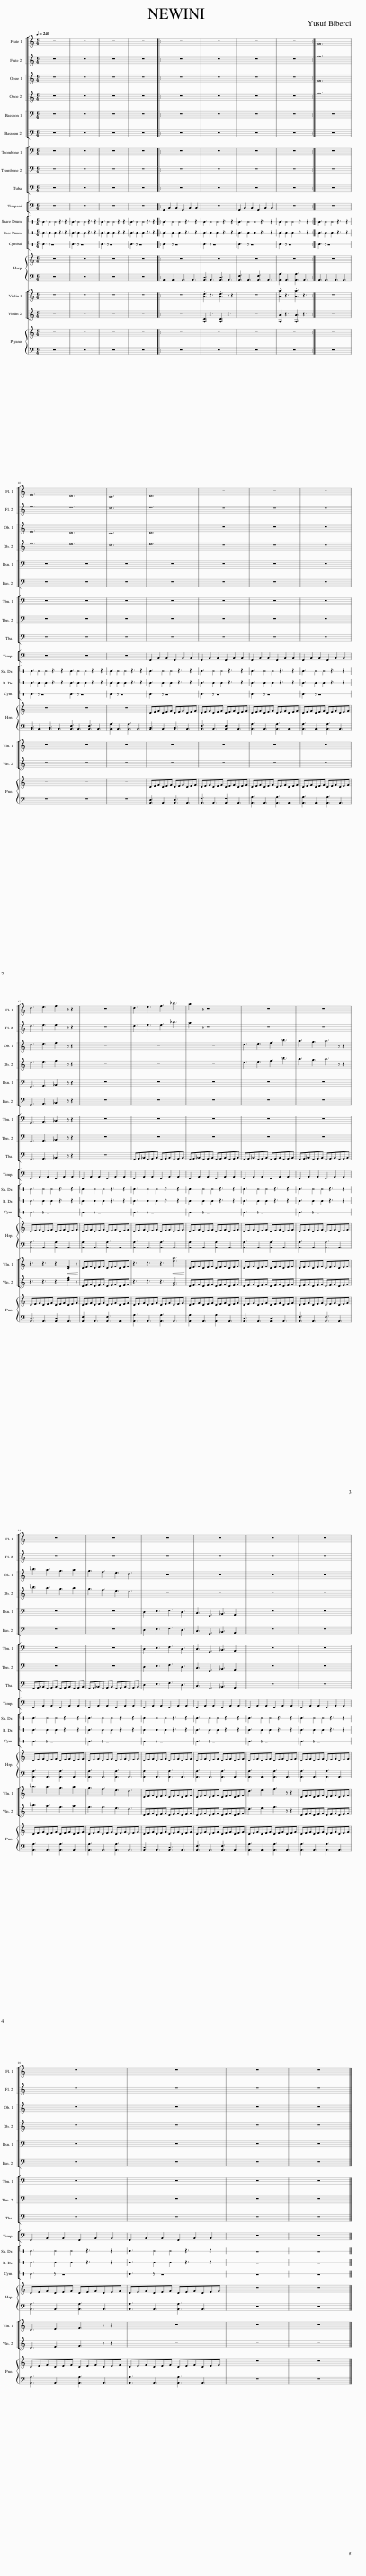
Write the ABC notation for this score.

X:1
%%score [ [ 1 2 ] [ 3 4 ] [ ] [ 5 6 ] ] [ [ ] [ ] [ 7 8 ] 9 ] 10 [ 11 12 13 ] { 14 | 15 } [ [ 16 17 ] 18 ] { 19 | 20 }
L:1/8
Q:1/4=240
M:6/4
I:linebreak $
K:C
V:1 treble
V:2 treble
V:3 treble
V:4 treble
V:5 bass
V:6 bass
V:7 bass
V:8 bass
V:9 bass
V:10 bass
V:11 perc stafflines=1
K:none
V:12 perc stafflines=1
K:none
V:13 perc stafflines=1
K:none
V:14 treble
V:15 bass
V:16 treble
V:17 treble
V:18 alto
V:19 treble
V:20 bass
V:1
 z12 | z12 | z12 | z12 |: z12 | %5
 z12 | z12 | z12 :| F12 |$ E12 | %10
 D12 | C12 | D12 | z12 | z12 | %15
 z12 |$ d3 e3 f3 z z2 | z12 | d3 e3 f3 _b3 | a3 z z8 | %20
 z12 | z12 |$ z12 | z12 | z12 | %25
 z12 | z12 | z12 |$ z12 | z12 | %30
 z12 | z12 |] %32
V:2
 z12 | z12 | z12 | z12 |: z12 | %5
 z12 | z12 | z12 :| f12 |$ e12 | %10
 d12 | c12 | d12 | z12 | z12 | %15
 z12 |$ d3 e3 f3 z z2 | z12 | d3 e3 f3 _b3 | a3 z z8 | %20
 z12 | z12 |$ z12 | z12 | z12 | %25
 z12 | z12 | z12 |$ z12 | z12 | %30
 z12 | z12 |] %32
V:3
 z12 | z12 | z12 | z12 |: z12 | %5
 z12 | z12 | z12 :| F12 |$ E12 | %10
 D12 | C12 | D12 | z12 | z12 | %15
 z12 |$ d3 e3 f3 z z2 | z12 | z12 | z12 | %20
 d3 e3 f3 _b3 | a3 g3 a3 z z2 |$ _b3 a3 g3 a3 | g3 f3 e3 d3 | z12 | %25
 z12 | z12 | z12 |$ z12 | z12 | %30
 z12 | z12 |] %32
V:4
 z12 | z12 | z12 | z12 |: z12 | %5
 z12 | z12 | z12 :| f12 |$ e12 | %10
 d12 | c12 | d12 | z12 | z12 | %15
 z12 |$ d3 e3 f3 z z2 | z12 | z12 | z12 | %20
 d3 e3 f3 _b3 | a3 g3 a3 z z2 |$ _b3 a3 g3 a3 | g3 f3 e3 d3 | z12 | %25
 z12 | z12 | z12 |$ z12 | z12 | %30
 z12 | z12 |] %32
V:5
 z12 | z12 | z12 | z12 |: z12 | %5
 z12 | z12 | z12 :| z12 |$ z12 | %10
 z12 | z12 | z12 | z12 | z12 | %15
 z12 |$ G,,3 A,,3 _B,,3 z z2 | z12 | z12 | z12 | %20
 z12 | z12 |$ z12 | z12 | D,3 E,3 F,3 D,3 | %25
 C,3 G,,3 _B,,3 A,,3 | z12 | z12 |$ z12 | z12 | %30
 z12 | z12 |] %32
V:6
 z12 | z12 | z12 | z12 |: z12 | %5
 z12 | z12 | z12 :| z12 |$ z12 | %10
 z12 | z12 | z12 | z12 | z12 | %15
 z12 |$ G,,3 A,,3 _B,,3 z z2 | z12 | z12 | z12 | %20
 z12 | z12 |$ z12 | z12 | D,3 E,3 F,3 D,3 | %25
 C,3 G,,3 _B,,3 A,,3 | z12 | z12 |$ z12 | z12 | %30
 z12 | z12 |] %32
V:7
 z12 | z12 | z12 | z12 |: z12 | %5
 z12 | z12 | z12 :| z12 |$ z12 | %10
 z12 | z12 | z12 | z12 | z12 | %15
 z12 |$ G,,3 A,,3 _B,,3 z z2 | z12 | z12 | z12 | %20
 z12 | z12 |$ z12 | z12 | D,3 E,3 F,3 D,3 | %25
 C,3 G,,3 _B,,3 A,,3 | z12 | z12 |$ z12 | z12 | %30
 z12 | z12 |] %32
V:8
 z12 | z12 | z12 | z12 |: z12 | %5
 z12 | z12 | z12 :| z12 |$ z12 | %10
 z12 | z12 | z12 | z12 | z12 | %15
 z12 |$ G,,3 A,,3 _B,,3 z z2 | z12 | z12 | z12 | %20
 z12 | z12 |$ z12 | z12 | D,3 E,3 F,3 D,3 | %25
 C,3 G,,3 _B,,3 A,,3 | z12 | z12 |$ z12 | z12 | %30
 z12 | z12 |] %32
V:9
 z12 | z12 | z12 | z12 |: z12 | %5
 z12 | z12 | z12 :| z12 |$ z12 | %10
 z12 | z12 | z12 | z12 | z12 | %15
 z12 |$ G,,3 A,,3 _B,,3 z z2 | z12 | G,,A,,_B,,G,,A,,B,, G,,A,,B,,G,,A,,B,, | G,,A,,_B,,G,,A,,B,, G,,A,,B,,G,,A,,B,, | %20
 G,,A,,_B,,G,,A,,B,, G,,A,,B,,G,,A,,B,, | G,,A,,_B,,G,,A,,B,, G,,A,,B,,G,,A,,B,, |$ G,,A,,_B,,G,,A,,B,, G,,A,,B,,G,,A,,B,, | G,,A,,_B,,G,,A,,B,, G,,A,,B,,G,,A,,B,, | D,3 E,3 F,3 D,3 | %25
 C,3 G,,3 _B,,3 A,,3 | z12 | z12 |$ z12 | z12 | %30
 z12 | z12 |] %32
V:10
 z12 | z12 | z12 | z12 |: G,,2 B,,2 B,,2 G,,2 B,,2 B,,2 | %5
 z12 | G,,2 B,,2 B,,2 G,,2 B,,2 B,,2 | z12 :| z12 |$ z12 | %10
 z12 | z12 | G,,2 B,,2 B,,2 G,,2 B,,2 B,,2 | G,,2 B,,2 B,,2 G,,2 B,,2 B,,2 | G,,2 B,,2 B,,2 G,,2 B,,2 B,,2 | %15
 G,,2 B,,2 B,,2 G,,2 B,,2 B,,2 |$ G,,2 B,,2 B,,2 G,,2 B,,2 B,,2 | G,,2 B,,2 B,,2 G,,2 B,,2 B,,2 | G,,2 B,,2 B,,2 G,,2 B,,2 B,,2 | G,,2 B,,2 B,,2 G,,2 B,,2 B,,2 | %20
 G,,2 B,,2 B,,2 G,,2 B,,2 B,,2 | G,,2 B,,2 B,,2 G,,2 B,,2 B,,2 |$ G,,2 B,,2 B,,2 G,,2 B,,2 B,,2 | G,,2 B,,2 B,,2 G,,2 B,,2 B,,2 | G,,2 B,,2 B,,2 G,,2 B,,2 B,,2 | %25
 G,,2 B,,2 B,,2 G,,2 B,,2 B,,2 | G,,2 B,,2 B,,2 G,,2 B,,2 B,,2 | G,,2 B,,2 B,,2 G,,2 B,,2 B,,2 |$ G,,2 B,,2 B,,2 G,,2 B,,2 B,,2 | G,,2 B,,2 B,,2 G,,2 B,,2 B,,2 | %30
 z12 | z12 |] %32
V:11
 E3 ^E2 ^E2 z3 z2 | E3 ^E2 ^E2 z3 z2 | E3 ^E2 ^E2 z3 z2 | E3 ^E2 ^E2 z3 z2 |: E3 ^E2 ^E2 z3 z2 | %5
 E3 ^E2 ^E2 z3 z2 | E3 ^E2 ^E2 z3 z2 | E3 ^E2 ^E2 z3 z2 :| E3 ^E2 ^E2 z3 z2 |$ E3 ^E2 ^E2 z3 z2 | %10
 E3 ^E2 ^E2 z3 z2 | E3 ^E2 ^E2 z3 z2 | E3 ^E2 ^E2 z3 z2 | E3 ^E2 ^E2 z3 z2 | E3 ^E2 ^E2 z3 z2 | %15
 E3 ^E2 ^E2 z3 z2 |$ E3 ^E2 ^E2 z3 z2 | E3 ^E2 ^E2 z3 z2 | E3 ^E2 ^E2 z3 z2 | E3 ^E2 ^E2 z3 z2 | %20
 E3 ^E2 ^E2 z3 z2 | E3 ^E2 ^E2 z3 z2 |$ E3 ^E2 ^E2 z3 z2 | E3 ^E2 ^E2 z3 z2 | E3 ^E2 ^E2 z3 z2 | %25
 E3 ^E2 ^E2 z3 z2 | E3 ^E2 ^E2 z3 z2 | E3 ^E2 ^E2 z3 z2 |$ E3 ^E2 ^E2 z3 z2 | E3 ^E2 ^E2 z3 z2 | %30
 z12 | z12 |] %32
V:12
 E3 E2 E2 z3 z2 | E3 E2 E2 z3 z2 | E3 E2 E2 z3 z2 | E3 E2 E2 z3 z2 |: E3 E2 E2 z3 z2 | %5
 E3 E2 E2 z3 z2 | E3 E2 E2 z3 z2 | E3 E2 E2 z3 z2 :| E3 E2 E2 z3 z2 |$ E3 E2 E2 z3 z2 | %10
 E3 E2 E2 z3 z2 | E3 E2 E2 z3 z2 | E3 E2 E2 z3 z2 | E3 E2 E2 z3 z2 | E3 E2 E2 z3 z2 | %15
 E3 E2 E2 z3 z2 |$ E3 E2 E2 z3 z2 | E3 E2 E2 z3 z2 | E3 E2 E2 z3 z2 | E3 E2 E2 z3 z2 | %20
 E3 E2 E2 z3 z2 | E3 E2 E2 z3 z2 |$ E3 E2 E2 z3 z2 | E3 E2 E2 z3 z2 | E3 E2 E2 z3 z2 | %25
 E3 E2 E2 z3 z2 | E3 E2 E2 z3 z2 | E3 E2 E2 z3 z2 |$ E3 E2 E2 z3 z2 | E3 E2 E2 z3 z2 | %30
 z12 | z12 |] %32
V:13
 E3 z z8 | E3 z z8 | E3 z z8 | E3 z z8 |: E3 z z8 | %5
 E3 z z8 | E3 z z8 | E3 z z8 :| E3 z z8 |$ E3 z z8 | %10
 E3 z z8 | E3 z z8 | E3 z z8 | E3 z z8 | E3 z z8 | %15
 E3 z z8 |$ E3 z z8 | E3 z z8 | E3 z z8 | E3 z z8 | %20
 E3 z z8 | E3 z z8 |$ E3 z z8 | E3 z z8 | E3 z z8 | %25
 E3 z z8 | E3 z z8 | E3 z z8 |$ E3 z z8 | E3 z z8 | %30
 z12 | z12 |] %32
V:14
 z12 | z12 | z12 | z12 |: z12 | %5
 z12 | z12 | z12 :| z12 |$ z12 | %10
 z12 | z12 | DEFDEF DEFDEF | DEFDEF DEFDEF | DEFDEF DEFDEF | %15
 DEFDEF DEFDEF |$ DEFDEF DEFDEF | DEFDEF DEFDEF | DEFDEF DEFDEF | DEFDEF DEFDEF | %20
 DEFDEF DEFDEF | DEFDEF DEFDEF |$ DEFDEF DEFDEF | DEFDEF DEFDEF | DEFDEF DEFDEF | %25
 DEFDEF DEFDEF | DEFDEF DEFDEF | DEFDEF DEFDEF |$ DEFDEF DEFDEF | DEFDEF DEFDEF | %30
 z12 | z12 |] %32
V:15
 z12 | z12 | z12 | z12 |: A,,3 A,,3 A,,3 A,,3 | %5
 [A,,D,]3 A,,3 [A,,D,]3 A,,3 | [A,,F,]3 A,,3 [A,,F,]3 A,,3 | [A,,A,]3 A,,3 [A,,A,]3 A,,3 :| A,,3 A,,3 A,,3 A,,3 |$ [A,,D,]3 A,,3 [A,,D,]3 A,,3 | %10
 [A,,F,]3 A,,3 [A,,F,]3 A,,3 | [A,,A,]3 A,,3 [A,,A,]3 A,,3 | [A,,D,]3 A,,3 [A,,D,]3 A,,3 | [A,,F,]3 A,,3 [A,,F,]3 A,,3 | [A,,A,]3 A,,3 [A,,A,]3 A,,3 | %15
 [A,,A,]3 A,,3 [A,,A,]3 A,,3 |$ [A,,A,]3 A,,3 [A,,A,]3 A,,3 | [A,,A,]3 A,,3 [A,,A,]3 A,,3 | [A,,A,]3 A,,3 [A,,A,]3 A,,3 | [A,,A,]3 A,,3 [A,,A,]3 A,,3 | %20
 [A,,A,]3 A,,3 [A,,A,]3 A,,3 | [A,,A,]3 A,,3 [A,,A,]3 A,,3 |$ [A,,A,]3 A,,3 [A,,A,]3 A,,3 | [A,,A,]3 A,,3 [A,,A,]3 A,,3 | [A,,A,]3 A,,3 [A,,A,]3 A,,3 | %25
 [A,,A,]3 A,,3 [A,,A,]3 A,,3 | [A,,A,]3 A,,3 [A,,A,]3 A,,3 | [A,,A,]3 A,,3 [A,,A,]3 A,,3 |$ [A,,A,]3 A,,3 [A,,A,]3 A,,3 | [A,,A,]3 A,,3 [A,,A,]3 A,,3 | %30
 z12 | z12 |] %32
V:16
 z12 | z12 | z12 | z12 |: z12 | %5
 .[Ad]3 z3 .[Ad]3 z z2 | z12 | .[Aa]3 z3 .[Aa]3 z3 :| z12 |$ z12 | %10
 z12 | z12 | z12 | z12 | z12 | %15
 z12 |$ z3 z3 z3!<(! .[DF]2 z!<)! | DEFDEF DEFDEF | z3 z3 z3!<(! .[ea]3!<)! | DEFDEF DEFDEF | %20
 DEFDEF DEFDEF | DEFDEF DEFDEF |$ _b3 a3 g3 a3 | g3 f3 e3 d3 | DEFDEF DEFDEF | %25
 DEFDEF DEFDEF | d3 e3 f3 z z2 | DEFDEF DEFDEF |$ D3 E3 F3 z z2 | z12 | %30
 z12 | z12 |] %32
V:17
 z12 | z12 | z12 | z12 |: z12 | %5
 .[A,D]3 z3 .[A,D]3 z3 | z12 | .[A,A]3 z3 .[A,A]3 z3 :| z12 |$ z12 | %10
 z12 | z12 | z12 | z12 | z12 | %15
 z12 |$ z3 z3 z3 .[df]2 z | DEFDEF DEFDEF | z3 z3 z3 .[EA]3 | DEFDEF DEFDEF | %20
 DEFDEF DEFDEF | DEFDEF DEFDEF |$ _b3 a3 g3 a3 | g3 f3 e3 d3 | DEFDEF DEFDEF | %25
 DEFDEF DEFDEF | d3 e3 f3 z z2 | DEFDEF DEFDEF |$ D3 E3 F3 z z2 | z12 | %30
 z12 | z12 |] %32
V:18
 z12 | z12 | z12 | z12 |: z12 | %5
 z12 | z12 | z12 :| z12 |$ z12 | %10
 z12 | z12 | z12 | z12 | z12 | %15
 z12 |$ z3 z3 z3 G,2 z | z12 | z12 | z12 | %20
 z12 | z12 |$ z12 | z12 | z12 | %25
 z12 | z12 | z12 |$ z12 | z12 | %30
 z12 | z12 |] %32
V:19
 z12 | z12 | z12 | z12 |: z12 | %5
 z12 | z12 | z12 :| z12 |$ z12 | %10
 z12 | z12 | DEFDEF DEFDEF | DEFDEF DEFDEF | DEFDEF DEFDEF | %15
 DEFDEF DEFDEF |$ DEFDEF DEFDEF | DEFDEF DEFDEF | DEFDEF DEFDEF | DEFDEF DEFDEF | %20
 DEFDEF DEFDEF | DEFDEF DEFDEF |$ DEFDEF DEFDEF | DEFDEF DEFDEF | DEFDEF DEFDEF | %25
 DEFDEF DEFDEF | DEFDEF DEFDEF | DEFDEF DEFDEF |$ DEFDEF DEFDEF | DEFDEF DEFDEF | %30
 z12 | z12 |] %32
V:20
 z12 | z12 | z12 | z12 |: z12 | %5
 z12 | z12 | z12 :| z12 |$ z12 | %10
 z12 | z12 | [A,,D,]3 A,,3 [A,,D,]3 A,,3 | [A,,F,]3 A,,3 [A,,F,]3 A,,3 | [A,,A,]3 A,,3 [A,,A,]3 A,,3 | %15
 [A,,A,]3 A,,3 [A,,A,]3 A,,3 |$ [A,,D,]3 A,,3 [A,,D,]3 A,,3 | [A,,F,]3 A,,3 [A,,F,]3 A,,3 | [A,,A,]3 A,,3 [A,,A,]3 A,,3 | [A,,A,]3 A,,3 [A,,A,]3 A,,3 | %20
 [A,,D,]3 A,,3 [A,,D,]3 A,,3 | [A,,F,]3 A,,3 [A,,F,]3 A,,3 |$ [A,,A,]3 A,,3 [A,,A,]3 A,,3 | [A,,A,]3 A,,3 [A,,A,]3 A,,3 | [A,,D,]3 A,,3 [A,,D,]3 A,,3 | %25
 [A,,F,]3 A,,3 [A,,F,]3 A,,3 | [A,,A,]3 A,,3 [A,,A,]3 A,,3 | [A,,A,]3 A,,3 [A,,A,]3 A,,3 |$ [A,,A,]3 A,,3 [A,,A,]3 A,,3 | [A,,A,]3 A,,3 [A,,A,]3 A,,3 | %30
 z12 | z12 |] %32
